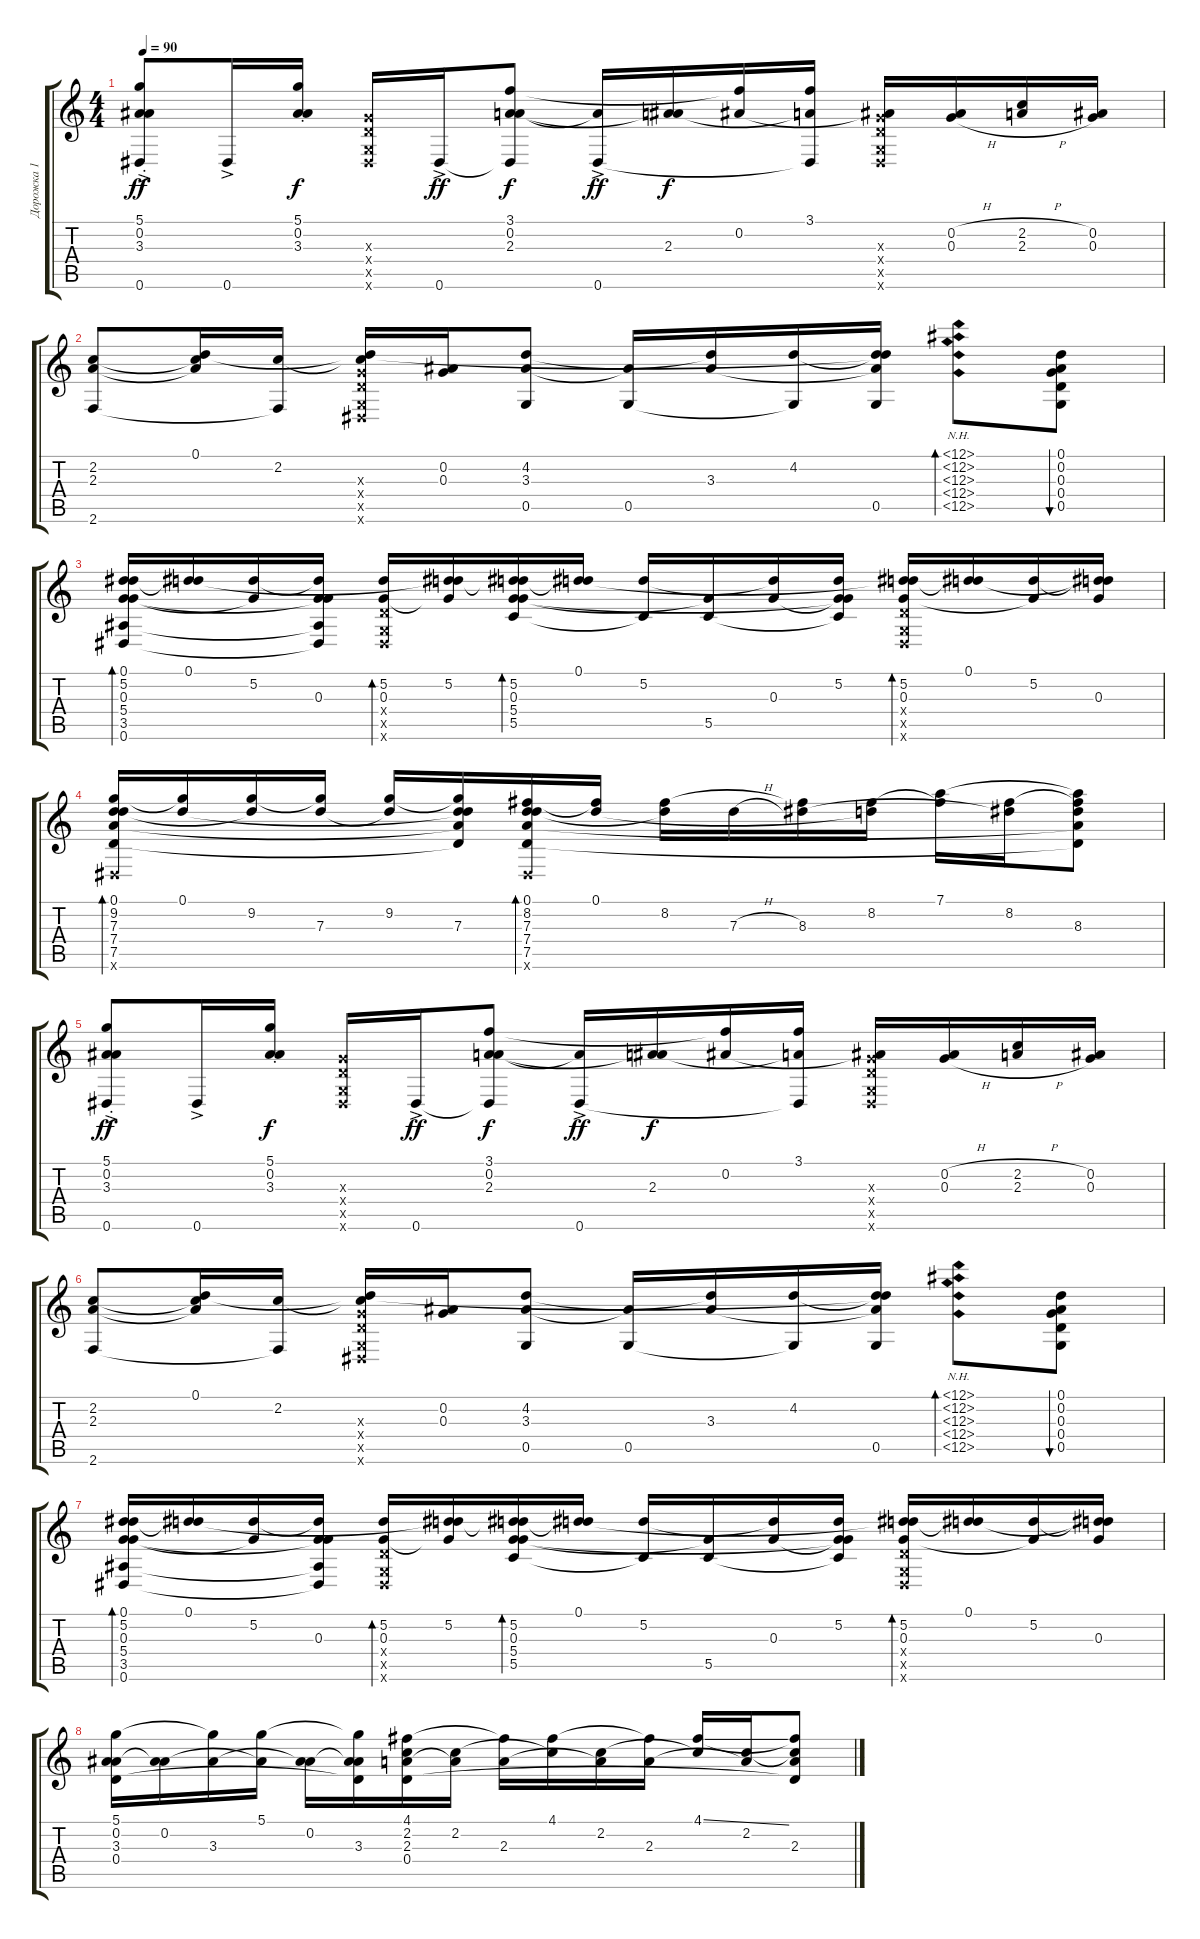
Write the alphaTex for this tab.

\track ("Дорожка 1" "Дорожка 1") {instrument acousticguitarsteel}
\staff {score tabs}
\tuning (D4 Bb3 G3 D3 G2 Eb2) {hide}
\ts (4 4)
\tempo 90
\clef g2
\ks c
(5.1{st} 0.2{st} 3.3{st} 0.6{ac st}).8{dy ff} 0.6{ac}.16 (5.1{st} 0.2{st} 3.3{st}).16{dy f} (0.3{x} 0.4{x} 0.5{x} 0.6{x}).16 0.6{ac}.16{dy ff} (3.1 0.2 2.3 0.6{t}).8{dy f} (2.3{t} 0.6{ac}).16{dy ff} (0.2{t} 2.3).16{dy f} (3.1{t} 0.2).16 (3.1 2.3{t} 0.6{t}).16 (0.2{t} 0.3{x} 0.4{x} 0.5{x} 0.6{x}).16 (0.2{h} 0.3{h}).16 (2.2{h} 2.3{h}).16 (0.2 0.3).16 |
(2.2 2.3 2.6).8 (0.1 2.2{t} 2.3{t}).16 (2.2 2.6{t}).16 (0.1{t} 2.2{t} 0.3{x} 0.4{x} 0.5{x} 0.6{x}).16 (0.2 0.3).16 (4.2 3.3 0.5).8 (3.3{t} 0.5).16 (4.2{t} 3.3).16 (4.2 0.5{t}).16 (0.1{t} 4.2{t} 3.3{t} 0.5).16 (12.1{nh} 12.2{nh} 12.3{nh} 12.4{nh} 12.5{nh}).8{bd 60} (0.1 0.2 0.3 0.4 0.5).8{bu 60} |
(0.1 5.2 0.3 5.4 3.5 0.6).16{bd 60} (0.1 5.2{t}).16 (5.2 0.3{t}).16 (5.2{t} 0.3 5.4{t} 3.5{t} 0.6{t}).16 (5.2 0.3 0.4{x} 0.5{x} 0.6{x}).16{bd 60} (0.1{t} 5.2 0.3{t}).16 (0.1{t} 5.2 0.3 5.4 5.5).16{bd 60} (0.1 5.2{t}).16 (5.2 5.5{t}).16 (0.3{t} 5.5).16 (5.2{t} 0.3).16 (5.2 0.3{t} 5.4{t} 5.5{t}).16 (0.1{t} 5.2 0.3 0.4{x} 0.5{x} 0.6{x}).16{bd 60} (0.1 5.2{t}).16 (5.2 0.3{t}).16 (0.1{t} 5.2{t} 0.3).16 |
(0.1 9.2 7.3 7.4 7.5 0.6{x}).16{bd 60} (0.1 9.2{t}).16 (9.2 7.3{t}).16 (9.2{t} 7.3).16 (9.2 7.3{t}).16 (0.1{t} 9.2{t} 7.3 7.4{t} 7.5{t}).16 (0.1 8.2 7.3 7.4 7.5 0.6{x}).16{bd 60} (0.1 8.2{t}).16 (8.2 7.3{t}).16 7.3{h}.16 (8.2{t} 8.3).16 (0.1{t} 8.2).16 (7.1 8.2{t}).16 (8.2 8.3{t}).16 (7.1{t} 8.2{t} 8.3 7.4{t} 7.5{t}).8 |
(5.1{st} 0.2{st} 3.3{st} 0.6{ac st}).8{dy ff} 0.6{ac}.16 (5.1{st} 0.2{st} 3.3{st}).16{dy f} (0.3{x} 0.4{x} 0.5{x} 0.6{x}).16 0.6{ac}.16{dy ff} (3.1 0.2 2.3 0.6{t}).8{dy f} (2.3{t} 0.6{ac}).16{dy ff} (0.2{t} 2.3).16{dy f} (3.1{t} 0.2).16 (3.1 2.3{t} 0.6{t}).16 (0.2{t} 0.3{x} 0.4{x} 0.5{x} 0.6{x}).16 (0.2{h} 0.3{h}).16 (2.2{h} 2.3{h}).16 (0.2 0.3).16 |
(2.2 2.3 2.6).8 (0.1 2.2{t} 2.3{t}).16 (2.2 2.6{t}).16 (0.1{t} 2.2{t} 0.3{x} 0.4{x} 0.5{x} 0.6{x}).16 (0.2 0.3).16 (4.2 3.3 0.5).8 (3.3{t} 0.5).16 (4.2{t} 3.3).16 (4.2 0.5{t}).16 (0.1{t} 4.2{t} 3.3{t} 0.5).16 (12.1{nh} 12.2{nh} 12.3{nh} 12.4{nh} 12.5{nh}).8{bd 60} (0.1 0.2 0.3 0.4 0.5).8{bu 60} |
(0.1 5.2 0.3 5.4 3.5 0.6).16{bd 60} (0.1 5.2{t}).16 (5.2 0.3{t}).16 (5.2{t} 0.3 5.4{t} 3.5{t} 0.6{t}).16 (5.2 0.3 0.4{x} 0.5{x} 0.6{x}).16{bd 60} (0.1{t} 5.2 0.3{t}).16 (0.1{t} 5.2 0.3 5.4 5.5).16{bd 60} (0.1 5.2{t}).16 (5.2 5.5{t}).16 (0.3{t} 5.5).16 (5.2{t} 0.3).16 (5.2 0.3{t} 5.4{t} 5.5{t}).16 (0.1{t} 5.2 0.3 0.4{x} 0.5{x} 0.6{x}).16{bd 60} (0.1 5.2{t}).16 (5.2 0.3{t}).16 (0.1{t} 5.2{t} 0.3).16 |
(5.1 0.2 3.3 0.4).16 (0.2 3.3{t}).16 (5.1{t} 3.3).16 (5.1 0.2{t}).16 (0.2 3.3{t}).16 (5.1{t} 0.2{t} 3.3 0.4{t}).16 (4.1 2.2 2.3 0.4).16 (2.2 2.3{t}).16 (4.1{t} 2.3).16 (4.1 2.2{t}).16 (2.2 2.3{t}).16 (4.1{t} 2.3).16 (4.1{ss} 2.2{t}).16 (2.2 2.3{t}).16 (4.1{t} 2.2{t} 2.3 0.4{t}).8
